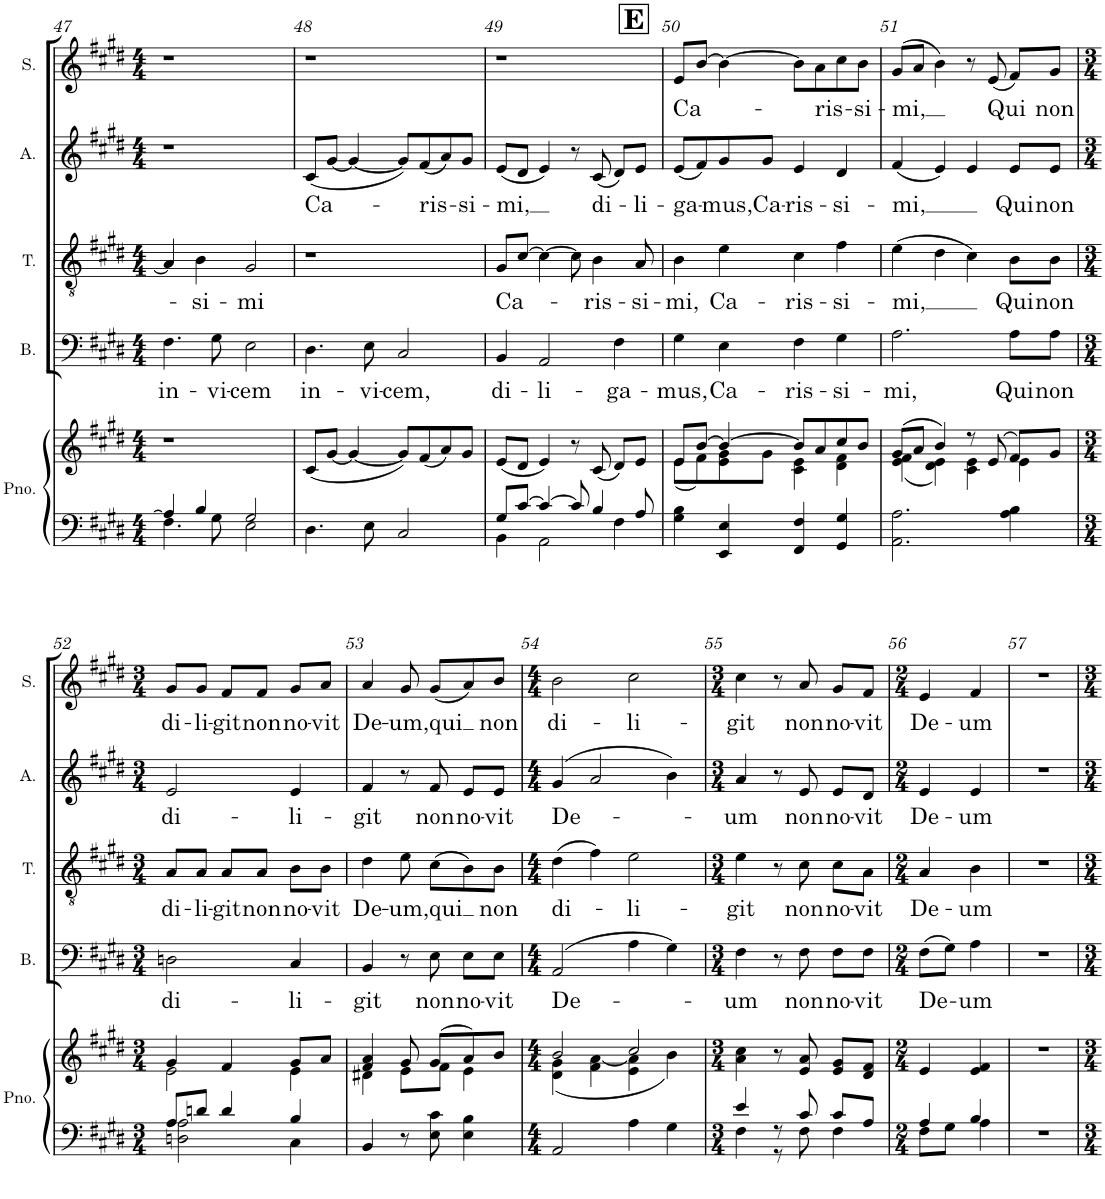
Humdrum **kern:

**kern	**kern	**kern	**text	**kern	**text	**kern	**text	**kern	**text
*part5	*part5	*part4	*part4	*part3	*part3	*part2	*part2	*part1	*part1
*staff6	*staff5	*staff4	*staff4	*staff3	*staff3	*staff2	*staff2	*staff1	*staff1
*I"Piano	*	*I"Basses	*	*I"Ténors	*	*I"Altos	*	*I"Sopranos	*
*I'Pno.	*	*I'B.	*	*I'T.	*	*I'A.	*	*I'S.	*
!!LO:PB:g=z
*clefF4	*clefG2	*clefF4	*	*clefGv2	*	*clefG2	*	*clefG2	*
*	*	*	*	*Trd7c12	*	*	*	*	*
*k[f#c#g#d#]	*k[f#c#g#d#]	*k[f#c#g#d#]	*	*k[f#c#g#d#]	*	*k[f#c#g#d#]	*	*k[f#c#g#d#]	*
*E:	*E:	*E:	*	*E:	*	*E:	*	*E:	*
*M4/4	*M4/4	*M4/4	*	*M4/4	*	*M4/4	*	*M4/4	*
=47	=47	=47	=47	=47	=47	=47	=47	=47	=47
*^	*	*	*	*	*	*	*	*	*
!	!	!	!	!LO:LY:b	!	!	!	!	!	!
4A/]	4.F#\	1r	4.F#\	in-	4A/]	.	1r	.	1r	.
!	!	!	!	!	!	!LO:LY:b	!	!	!	!
4B/	.	.	.	.	4B\	-si-	.	.	.	.
!	!	!	!	!LO:LY:b	!	!	!	!	!	!
.	8G#\	.	8G#\	-vi-	.	.	.	.	.	.
!	!	!	!	!LO:LY:b	!	!LO:LY:b	!	!	!	!
2G#/	2E\	.	2E\	-cem	2G#/	-mi	.	.	.	.
=48	=48	=48	=48	=48	=48	=48	=48	=48	=48	=48
!	!	!	!	!LO:LY:b	!	!	!	!LO:LY:b	!	!
*v	*v	*	*	*	*	*	*	*	*	*
4.D#\	(8c#/L	4.D#\	in-	1r	.	(8c#/L	Ca-	1r	.
.	[8g#/J	.	.	.	.	[8g#/J	.	.	.
.	4g#/_	.	.	.	.	4g#/_	.	.	.
!	!	!	!LO:LY:b	!	!	!	!	!	!
8E\	.	8E\	-vi-	.	.	.	.	.	.
!	!	!	!LO:LY:b	!	!	!	!	!	!
2C#/	8g#/L])	2C#/	-cem,	.	.	8g#/L])	.	.	.
!	!	!	!	!	!	!	!LO:LY:b	!	!
.	(8f#/	.	.	.	.	(8f#/	-ris-	.	.
.	8a/)	.	.	.	.	8a/)	.	.	.
!	!	!	!	!	!	!	!LO:LY:b	!	!
.	8g#/J	.	.	.	.	8g#/J	-si-	.	.
=49	=49	=49	=49	=49	=49	=49	=49	=49	=49
*^	*	*	*	*	*	*	*	*	*
!	!	!	!	!LO:LY:b	!	!LO:LY:b	!	!LO:LY:b	!	!
8G#/L	4BB\	(8e/L	4BB/	di-	8G#/L	Ca-	(8e/L	-mi,	1r	.
[8c#/J	.	8d#/J	.	.	[8c#/J	.	8d#/J	.	.	.
!	!	!	!	!LO:LY:b	!	!	!	!	!	!
4c#/_	2AA\	4e/)	2AA/	-li-	4c#\_	.	4e/)	.	.	.
8c#/]	.	8r	.	.	8c#\]	.	8r	.	.	.
!	!	!	!	!	!	!LO:LY:b	!	!LO:LY:b	!	!
4B/	.	(8c#/	.	.	4B\	-ris-	(8c#/	di-	.	.
!	!	!	!	!LO:LY:b	!	!	!	!	!	!
.	4F#\	8d#/L)	4F#\	-ga-	.	.	8d#/L)	.	.	.
!	!	!	!	!	!	!LO:LY:b	!	!LO:LY:b	!	!
8A/	.	8e/J	.	.	8A/	-si-	8e/J	-li-	.	.
*v	*v	*	*	*	*	*	*	*	*	*
!!LO:REH:place=s1:a:B:cj:fs=17.1407:t=E
=50	=50	=50	=50	=50	=50	=50	=50	=50	=50
*	*^	*	*	*	*	*	*	*	*
!	!	!	!	!LO:LY:b	!	!LO:LY:b	!	!LO:LY:b	!	!LO:LY:b
4G#\ 4B\	8e/L	(8e\L	4G#\	-mus,	4B\	-mi,	(8e/L	-ga-	8e/L	Ca-
.	[8b/J	8f#\)	.	.	.	.	8f#/)	.	[8b/J	.
!	!	!	!	!LO:LY:b	!	!LO:LY:b	!	!LO:LY:b	!	!
4EE/ 4E/	4b/_	8e\ 8g#\	4E\	Ca-	4e\	Ca-	8g#/	-mus,	4b\_	.
!	!	!	!	!	!	!	!	!LO:LY:b	!	!
.	.	8g#\J	.	.	.	.	8g#/J	Ca-	.	.
!	!	!	!	!LO:LY:b	!	!LO:LY:b	!	!LO:LY:b	!	!
4FF#/ 4F#/	8b/L]	4c#\ 4e\	4F#\	-ris-	4c#\	-ris-	4e/	-ris-	8b\L]	.
!	!	!	!	!	!	!	!	!	!	!LO:LY:b
.	8a/	.	.	.	.	.	.	.	8a\	-ris-
!	!	!	!	!LO:LY:b	!	!LO:LY:b	!	!LO:LY:b	!	!
4GG#/ 4G#/	8cc#/	4d#\ 4f#\	4G#\	-si-	4f#\	-si-	4d#/	-si-	8cc#\	.
!	!	!	!	!	!	!	!	!	!	!LO:LY:b
.	8b/J	.	.	.	.	.	.	.	8b\J	-si-
=51	=51	=51	=51	=51	=51	=51	=51	=51	=51	=51
!	!	!	!	!LO:LY:b	!	!LO:LY:b	!	!LO:LY:b	!	!LO:LY:b
2.AA\ 2.A\	(8g#/L	(4e\ 4f#\	2.A\	-mi,	(4e\	-mi,	(4f#/	-mi,	(8g#/L	-mi,
.	8a/J	.	.	.	.	.	.	.	8a/J	.
.	4b/)	4d#\ 4e\)	.	.	4d#\	.	4e/)	.	4b\)	.
.	8r	4c#\ 4e\	.	.	4c#\)	.	4e/	.	8r	.
!	!	!	!	!	!	!	!	!	!	!LO:LY:b
.	(8e/	.	.	.	.	.	.	.	(8e/	Qui
!	!	!	!	!LO:LY:b	!	!LO:LY:b	!	!LO:LY:b	!	!
4A\ 4B\	8f#/L)	4e\	8A\L	Qui	8B\L	Qui	8e/L	Qui	8f#/L)	.
!	!	!	!	!LO:LY:b	!	!LO:LY:b	!	!LO:LY:b	!	!LO:LY:b
.	8g#/J	.	8A\J	non	8B\J	non	8e/J	non	8g#/J	non
!!LO:LB:g=z
=52	=52	=52	=52	=52	=52	=52	=52	=52	=52	=52
*M3/4	*M3/4	*	*M3/4	*	*M3/4	*	*M3/4	*	*M3/4	*
*^	*	*	*	*	*	*	*	*	*	*
!	!	!	!	!	!LO:LY:b	!	!LO:LY:b	!	!LO:LY:b	!	!LO:LY:b
8A/L	2Dn\ 2A\	4g#/	2e\	2Dn\	di-	8A/L	di-	2e/	di-	8g#/L	di-
!	!	!	!	!	!	!	!LO:LY:b	!	!	!	!LO:LY:b
8dn/J	.	.	.	.	.	8A/J	-li-	.	.	8g#/J	-li-
!	!	!	!	!	!	!	!LO:LY:b	!	!	!	!LO:LY:b
4d/	.	4f#/	.	.	.	8A/L	-git	.	.	8f#/L	-git
!	!	!	!	!	!	!	!LO:LY:b	!	!	!	!LO:LY:b
.	.	.	.	.	.	8A/J	non	.	.	8f#/J	non
!	!	!	!	!	!LO:LY:b	!	!LO:LY:b	!	!LO:LY:b	!	!LO:LY:b
4B/	4C#\	8g#/L	4e\	4C#/	-li-	8B\L	no-	4e/	-li-	8g#/L	no-
!	!	!	!	!	!	!	!LO:LY:b	!	!	!	!LO:LY:b
.	.	8a/J	.	.	.	8B\J	-vit	.	.	8a/J	-vit
*v	*v	*	*	*	*	*	*	*	*	*	*
=53	=53	=53	=53	=53	=53	=53	=53	=53	=53	=53
!	!	!	!	!LO:LY:b	!	!LO:LY:b	!	!LO:LY:b	!	!LO:LY:b
4BB/	4f#/ 4a/	4d#X\	4BB/	-git	4d#\	De-	4f#/	-git	4a/	De-
!	!	!	!	!	!	!LO:LY:b	!	!	!	!LO:LY:b
8r	8g#/	8e\L	8r	.	8e\	-um,	8r	.	8g#/	-um,
!	!	!	!	!LO:LY:b	!	!LO:LY:b	!	!LO:LY:b	!	!LO:LY:b
8E\ 8c#\	(8g#/L	8f#\J	8E\	non	(8c#\L	qui	8f#/	non	(8g#/L	qui
!	!	!	!	!LO:LY:b	!	!	!	!LO:LY:b	!	!
4E\ 4B\	8a/)	4e\	8E\L	no-	8B\)	.	8e/L	no-	8a/)	.
!	!	!	!	!LO:LY:b	!	!LO:LY:b	!	!LO:LY:b	!	!LO:LY:b
.	8b/J	.	8E\J	-vit	8B\J	non	8e/J	-vit	8b/J	non
=54	=54	=54	=54	=54	=54	=54	=54	=54	=54	=54
*M4/4	*M4/4	*	*M4/4	*	*M4/4	*	*M4/4	*	*M4/4	*
!	!	!	!	!LO:LY:b	!	!LO:LY:b	!	!LO:LY:b	!	!LO:LY:b
2AA/	2b/	(4d#\ 4g#\	(2AA/	De-	(4d#\	di-	(4g#/	De-	2b\	di-
.	.	4f#\ [4a\	.	.	4f#\)	.	2a/	.	.	.
!	!	!	!	!	!	!LO:LY:b	!	!	!	!LO:LY:b
4A\	2cc#/	4e\ 4a\]	4A\	.	2e\	-li-	.	.	2cc#\	-li-
4G#\	.	4b\)	4G#\)	.	.	.	4b\)	.	.	.
*	*v	*v	*	*	*	*	*	*	*	*
=55	=55	=55	=55	=55	=55	=55	=55	=55	=55
*M3/4	*M3/4	*M3/4	*	*M3/4	*	*M3/4	*	*M3/4	*
*^	*^	*	*	*	*	*	*	*	*
!	!	!	!	!	!LO:LY:b	!	!LO:LY:b	!	!LO:LY:b	!	!LO:LY:b
*	*	*v	*v	*	*	*	*	*	*	*	*
4e/	4F#\	4a\ 4cc#\	4F#\	-um	4e\	-git	4a/	-um	4cc#\	-git
8r	8r	8r	8r	.	8r	.	8r	.	8r	.
!	!	!	!	!LO:LY:b	!	!LO:LY:b	!	!LO:LY:b	!	!LO:LY:b
8c#/	8F#\	8e/ 8a/	8F#\	non	8c#\	non	8e/	non	8a/	non
!	!	!	!	!LO:LY:b	!	!LO:LY:b	!	!LO:LY:b	!	!LO:LY:b
8c#/L	4F#\	8e/ 8g#/L	8F#\L	no-	8c#\L	no-	8e/L	no-	8g#/L	no-
!	!	!	!	!LO:LY:b	!	!LO:LY:b	!	!LO:LY:b	!	!LO:LY:b
8A/J	.	8d#/ 8f#/J	8F#\J	-vit	8A\J	-vit	8d#/J	-vit	8f#/J	-vit
=56	=56	=56	=56	=56	=56	=56	=56	=56	=56	=56
*M2/4	*	*M2/4	*M2/4	*	*M2/4	*	*M2/4	*	*M2/4	*
!	!	!	!	!LO:LY:b	!	!LO:LY:b	!	!LO:LY:b	!	!LO:LY:b
4A/	8F#\L	4e/	(8F#\L	De-	4A/	De-	4e/	De-	4e/	De-
.	8G#\J	.	8G#\J)	.	.	.	.	.	.	.
!	!	!	!	!LO:LY:b	!	!LO:LY:b	!	!LO:LY:b	!	!LO:LY:b
4B/	4A\	4e/ 4f#/	4A\	-um	4B\	-um	4e/	-um	4f#/	-um
*v	*v	*	*	*	*	*	*	*	*	*
=57	=57	=57	=57	=57	=57	=57	=57	=57	=57
2r	2r	2r	.	2r	.	2r	.	2r	.
=	=	=	=	=	=	=	=	=	=
*-	*-	*-	*-	*-	*-	*-	*-	*-	*-
